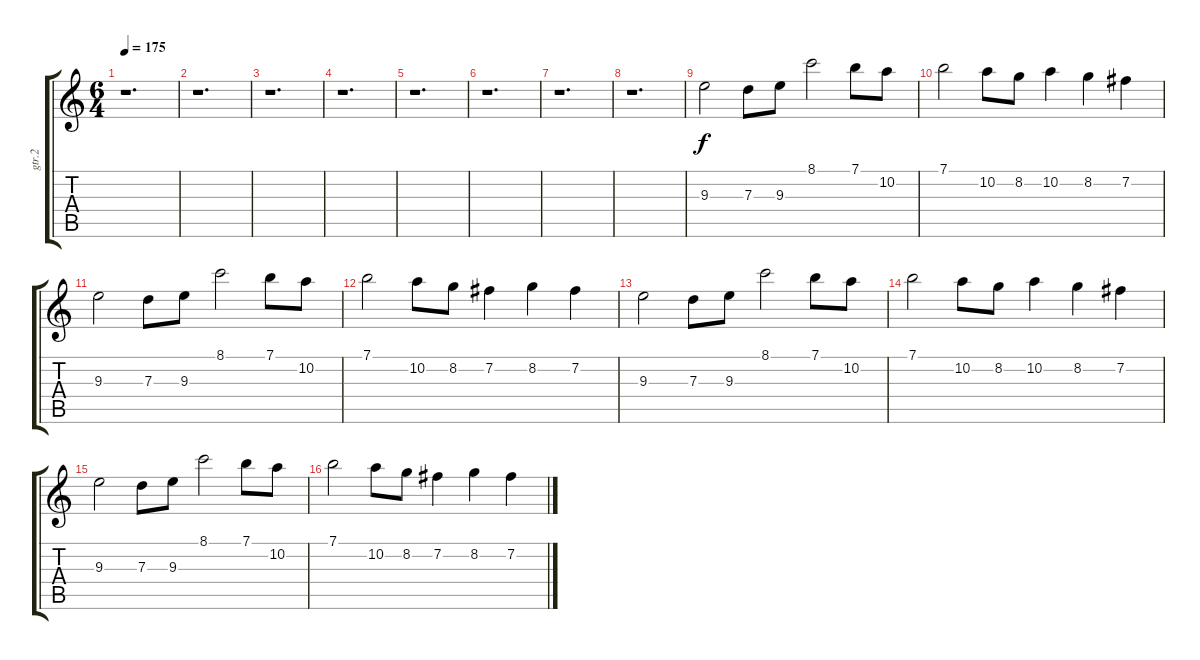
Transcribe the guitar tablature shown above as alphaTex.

\track ("gtr.2" "gtr.2") {instrument electricguitarclean}
\staff {score tabs}
\tuning (E4 B3 G3 D3 A2 E2) {hide}
\ts (6 4)
\tempo 175
\clef g2
\ks c
r.1{d dy f instrument electricguitarclean} |
r.1{d} |
r.1{d} |
r.1{d} |
r.1{d} |
r.1{d} |
r.1{d} |
r.1{d} |
9.3.2 7.3.8 9.3.8 8.1.2 7.1.8 10.2.8 |
7.1.2 10.2.8 8.2.8 10.2.4 8.2.4 7.2.4 |
9.3.2 7.3.8 9.3.8 8.1.2 7.1.8 10.2.8 |
7.1.2 10.2.8 8.2.8 7.2.4 8.2.4 7.2.4 |
9.3.2 7.3.8 9.3.8 8.1.2 7.1.8 10.2.8 |
7.1.2 10.2.8 8.2.8 10.2.4 8.2.4 7.2.4 |
9.3.2 7.3.8 9.3.8 8.1.2 7.1.8 10.2.8 |
7.1.2 10.2.8 8.2.8 7.2.4 8.2.4 7.2.4
